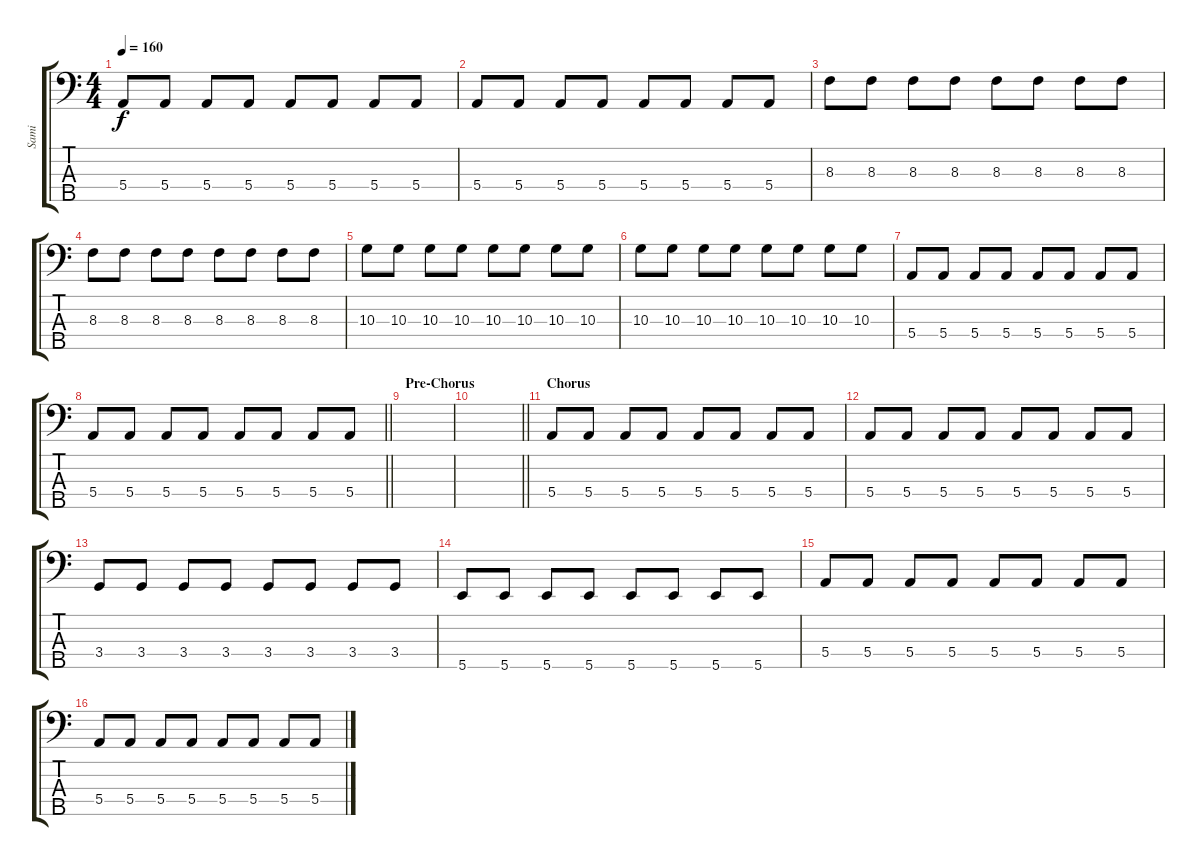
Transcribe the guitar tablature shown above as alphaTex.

\track ("Sami" "Sami") {instrument electricbassfinger}
\staff {score tabs}
\tuning (G2 D2 A1 E1 B0) {hide}
\ts (4 4)
\section ("" "")
\tempo 160
\clef f4
\ks c
5.4.8{dy f} 5.4.8 5.4.8 5.4.8 5.4.8 5.4.8 5.4.8 5.4.8 |
5.4.8 5.4.8 5.4.8 5.4.8 5.4.8 5.4.8 5.4.8 5.4.8 |
8.3.8 8.3.8 8.3.8 8.3.8 8.3.8 8.3.8 8.3.8 8.3.8 |
8.3.8 8.3.8 8.3.8 8.3.8 8.3.8 8.3.8 8.3.8 8.3.8 |
10.3.8 10.3.8 10.3.8 10.3.8 10.3.8 10.3.8 10.3.8 10.3.8 |
10.3.8 10.3.8 10.3.8 10.3.8 10.3.8 10.3.8 10.3.8 10.3.8 |
5.4.8 5.4.8 5.4.8 5.4.8 5.4.8 5.4.8 5.4.8 5.4.8 |
\barLineRight lightlight
5.4.8 5.4.8 5.4.8 5.4.8 5.4.8 5.4.8 5.4.8 5.4.8 |
\section ("" "Pre-Chorus")
|
\barLineRight lightlight
|
\section ("" "Chorus")
5.4.8 5.4.8 5.4.8 5.4.8 5.4.8 5.4.8 5.4.8 5.4.8 |
5.4.8 5.4.8 5.4.8 5.4.8 5.4.8 5.4.8 5.4.8 5.4.8 |
3.4.8 3.4.8 3.4.8 3.4.8 3.4.8 3.4.8 3.4.8 3.4.8 |
5.5.8 5.5.8 5.5.8 5.5.8 5.5.8 5.5.8 5.5.8 5.5.8 |
5.4.8 5.4.8 5.4.8 5.4.8 5.4.8 5.4.8 5.4.8 5.4.8 |
5.4.8 5.4.8 5.4.8 5.4.8 5.4.8 5.4.8 5.4.8 5.4.8
